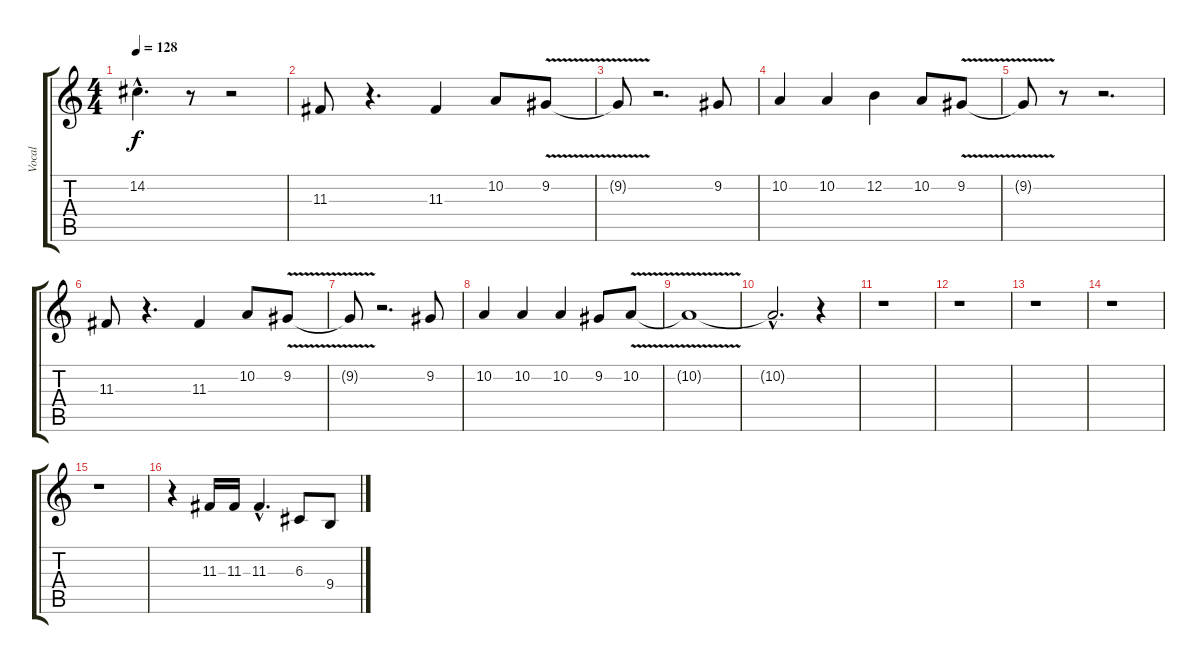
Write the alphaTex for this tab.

\track ("Vocal" "Vocal") {instrument tenorsax}
\staff {score tabs}
\tuning (E4 B3 G3 D3 A2 E2) {hide}
\ts (4 4)
\tempo 128
\clef g2
\ks c
14.2{hac t}.4{d dy f} r.8 r.2 |
11.3.8 r.4{d} 11.3.4 10.2.8 9.2{v}.8 |
9.2{t}.8 r.2{d} 9.2.8 |
10.2.4 10.2.4 12.2.4 10.2.8 9.2{v}.8 |
9.2{t}.8 r.8 r.2{d} |
11.3.8 r.4{d} 11.3.4 10.2.8 9.2{v}.8 |
9.2{t}.8 r.2{d} 9.2.8 |
10.2.4 10.2.4 10.2.4 9.2.8 10.2{v}.8 |
10.2{t}.1 |
10.2{hac t}.2{d} r.4 |
r.1 |
r.1 |
r.1 |
r.1 |
r.1 |
r.4 11.3.16 11.3.16 11.3{hac}.4{d} 6.3.8 9.4.8
